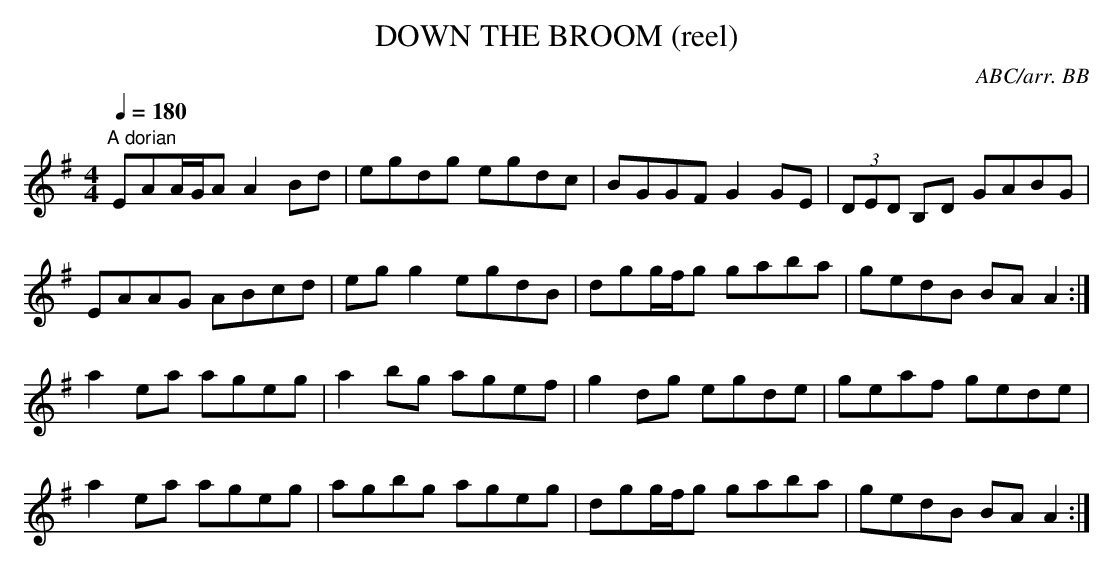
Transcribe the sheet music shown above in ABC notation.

X:1
T:DOWN THE BROOM (reel)
C:ABC/arr. BB
Q:1/4=180
M:4/4
L:1/8
K:G
"A dorian"
EAA/G/A A2Bd|egdg egdc|BGGF G2GE|(3DED B,D GABG|
EAAG ABcd|egg2 egdB|dgg/f/g gaba|gedB BAA2 :|
a2ea ageg|a2bg agef|g2dg egde|geaf gede|
a2ea ageg|agbg ageg|dgg/f/g gaba|gedB BAA2 :|
